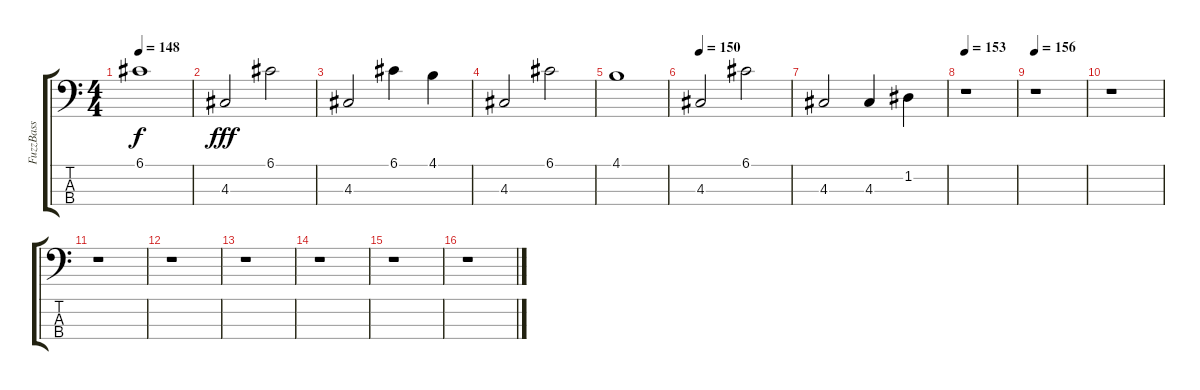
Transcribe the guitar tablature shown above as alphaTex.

\track ("FuzzBass" "FuzzBass") {instrument distortionguitar}
\staff {score tabs}
\tuning (G2 D2 A1 E1) {hide}
\ts (4 4)
\tempo 148
\clef f4
\ks c
6.1{t}.1{dy f} |
4.3.2{dy fff} 6.1.2 |
4.3.2 6.1.4 4.1.4 |
4.3.2 6.1.2 |
4.1.1 |
\tempo 150
4.3.2 6.1.2 |
4.3.2 4.3.4 1.2.4 |
\tempo 153
r.1 |
\tempo 156
r.1 |
r.1 |
r.1 |
r.1 |
r.1 |
r.1 |
r.1 |
r.1
